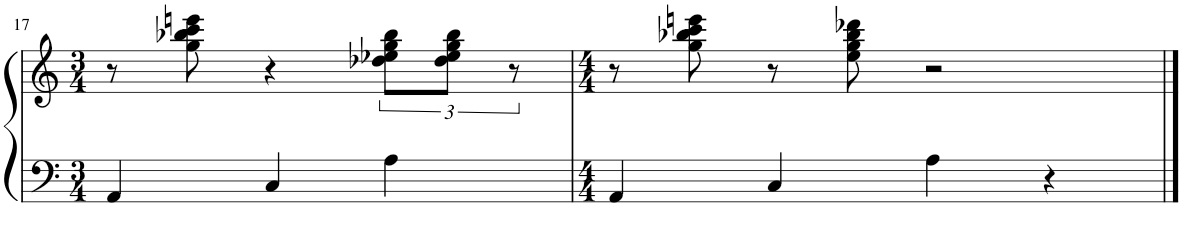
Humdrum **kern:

**kern	**kern
*part1	*part1
*staff2	*staff1
*I"Piano	*
*I'Pno.	*
!!LO:PB:g=z
*clefF4	*clefG2
*k[]	*k[]
*M3/4	*M3/4
=17	=17
4AA/	8r
.	8gg\ 8bb-X\ 8ccc\ 8eeen\
4C/	4r
4A\	12dd-X\ 12ee-X\ 12gg\ 12bb-\L
.	12dd-\ 12ee-\ 12gg\ 12bb-\J
.	12r
=18	=18
*M4/4	*M4/4
4AA/	8r
.	8gg\ 8bb-X\ 8ccc\ 8eeen\
4C/	8r
.	8ee\ 8gg\ 8bb-\ 8ddd-X\
4A\	2r
4r	.
==	==
*-	*-
